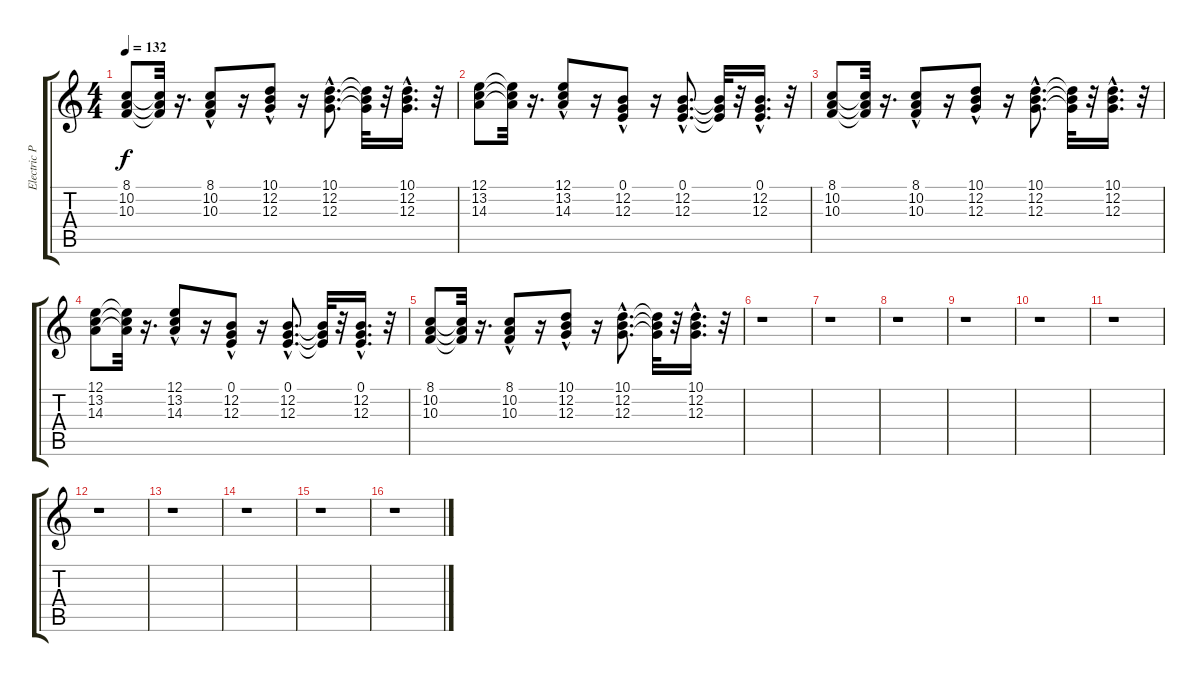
\track ("Electric Piano" "Electric P") {instrument electricgrandpiano}
\staff {score tabs}
\tuning (E4 B3 G3 D3 A2 E2) {hide}
\ts (4 4)
\tempo 132
\clef g2
\ks c
(8.1 10.2 10.3).8{dy f} (8.1{t} 10.2{t} 10.3{t}).32 r.16{d} (8.1{hac} 10.2{hac} 10.3).8 r.16 (10.1 12.2{hac} 12.3{hac}).8 r.16 (10.1{hac} 12.2{hac} 12.3{hac}).8{d} (10.1{t} 12.2{t} 12.3{t}).32 r.32 (10.1{hac} 12.2 12.3).16{d} r.32 |
(12.1 13.2 14.3).8 (12.1{t} 13.2{t} 14.3{t}).32 r.16{d} (12.1{hac} 13.2{hac} 14.3).8 r.16 (0.1{hac} 12.2 12.3{hac}).8 r.16 (0.1{hac} 12.2{hac} 12.3{hac}).8{d} (0.1{t} 12.2{t} 12.3{t}).32 r.32 (0.1 12.2{hac} 12.3).16{d} r.32 |
(8.1 10.2 10.3).8 (8.1{t} 10.2{t} 10.3{t}).32 r.16{d} (8.1{hac} 10.2{hac} 10.3).8 r.16 (10.1 12.2{hac} 12.3{hac}).8 r.16 (10.1{hac} 12.2{hac} 12.3{hac}).8{d} (10.1{t} 12.2{t} 12.3{t}).32 r.32 (10.1{hac} 12.2 12.3).16{d} r.32 |
(12.1 13.2 14.3).8 (12.1{t} 13.2{t} 14.3{t}).32 r.16{d} (12.1{hac} 13.2{hac} 14.3).8 r.16 (0.1{hac} 12.2 12.3{hac}).8 r.16 (0.1{hac} 12.2{hac} 12.3{hac}).8{d} (0.1{t} 12.2{t} 12.3{t}).32 r.32 (0.1 12.2{hac} 12.3).16{d} r.32 |
(8.1 10.2 10.3).8 (8.1{t} 10.2{t} 10.3{t}).32 r.16{d} (8.1{hac} 10.2{hac} 10.3).8 r.16 (10.1 12.2{hac} 12.3{hac}).8 r.16 (10.1{hac} 12.2{hac} 12.3{hac}).8{d} (10.1{t} 12.2{t} 12.3{t}).32 r.32 (10.1{hac} 12.2 12.3).16{d} r.32 |
r.1 |
r.1 |
r.1 |
r.1 |
r.1 |
r.1 |
r.1 |
r.1 |
r.1 |
r.1 |
r.1
